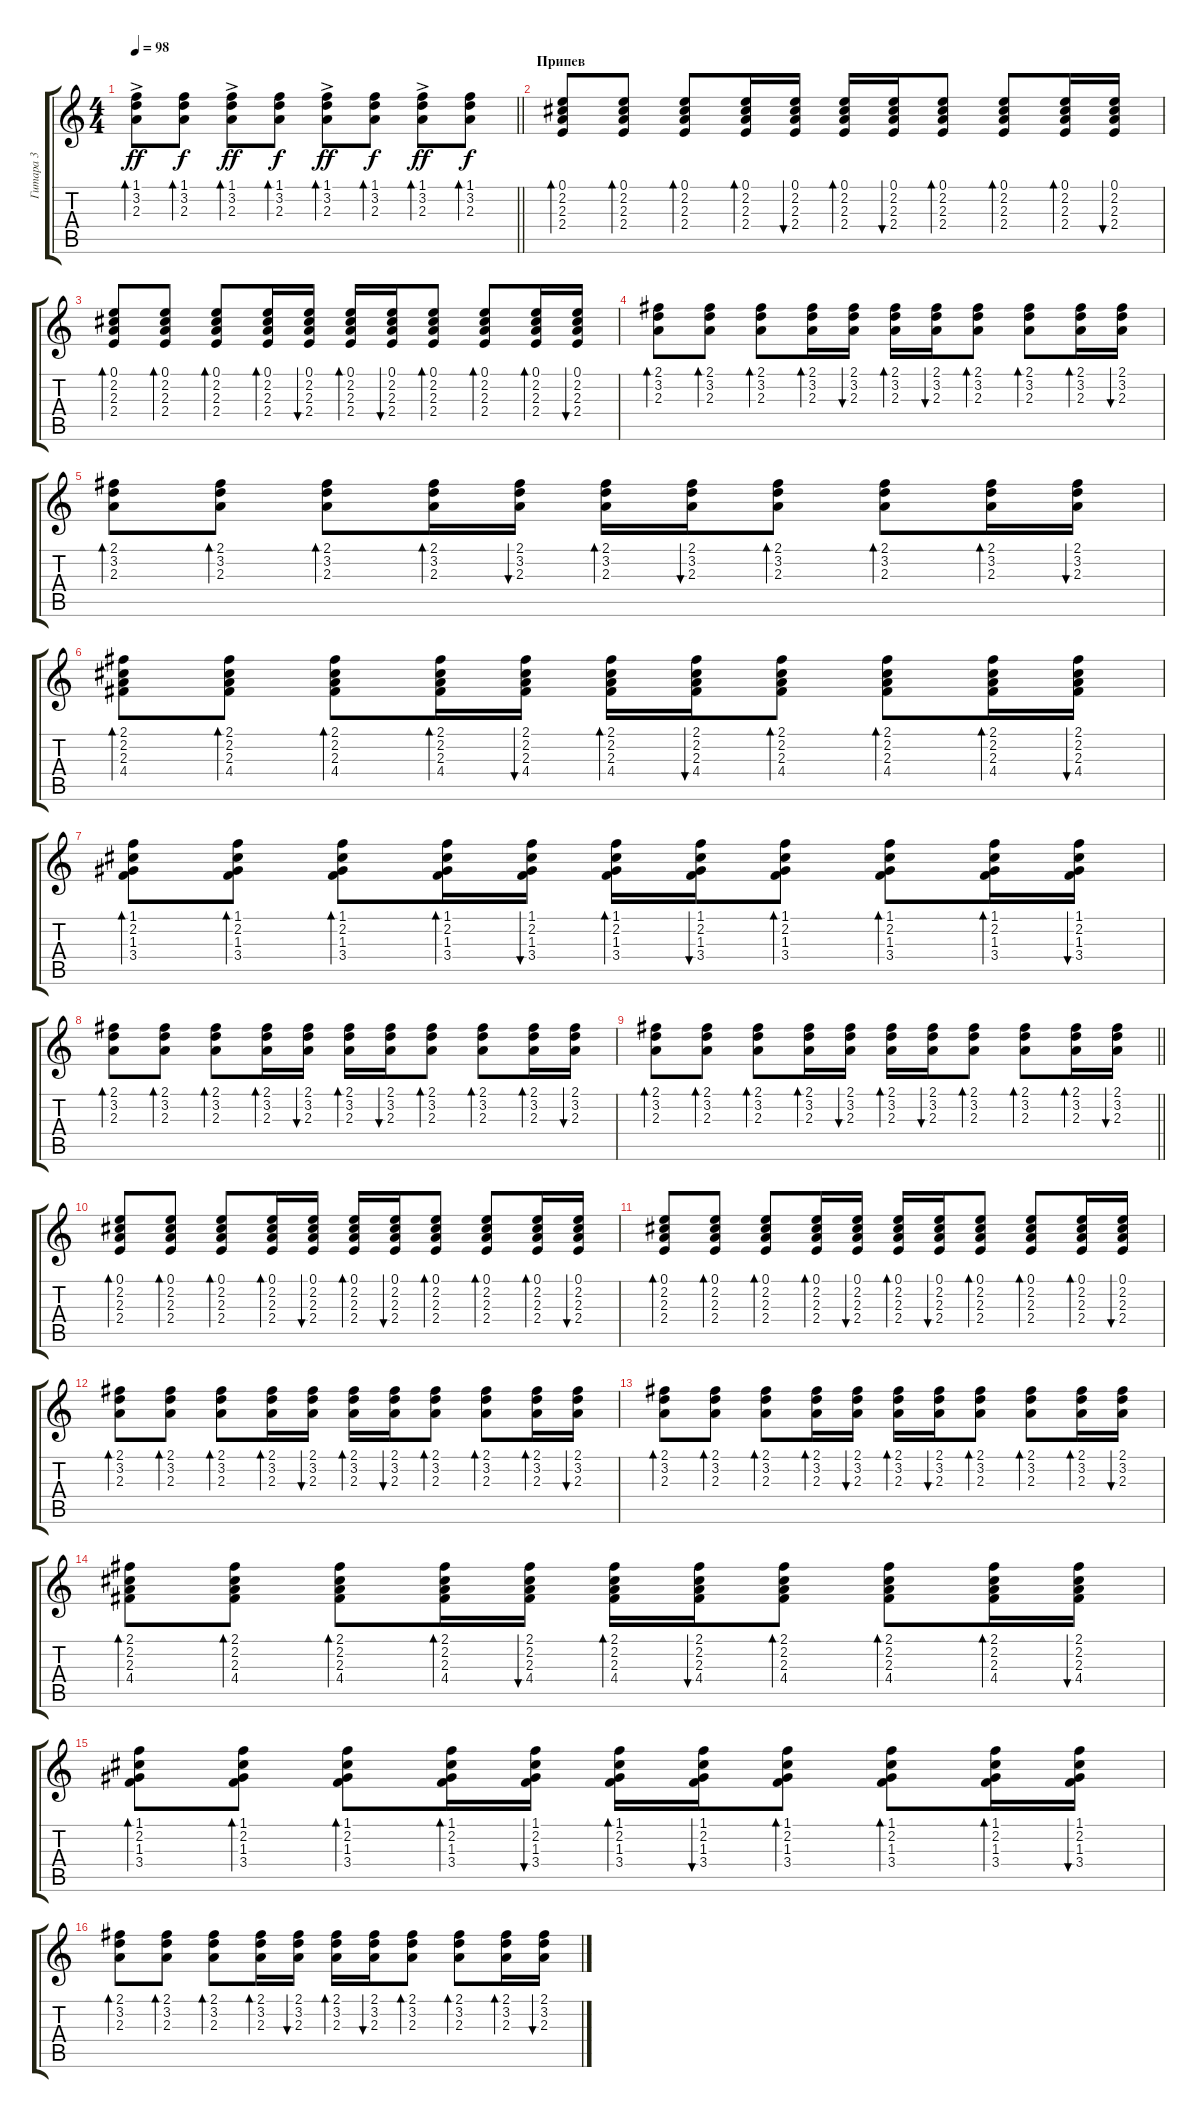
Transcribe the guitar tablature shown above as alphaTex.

\track ("Гитара 3" "Гитара 3") {instrument acousticguitarsteel}
\staff {score tabs}
\tuning (E4 B3 G3 D3 A2 E2) {hide}
\ts (4 4)
\tempo 98
\clef g2
\barLineRight lightlight
\ks c
(1.1{ac} 3.2{ac} 2.3{ac}).8{bd 60 dy ff} (1.1 3.2 2.3).8{bd 60 dy f} (1.1{ac} 3.2{ac} 2.3{ac}).8{bd 60 dy ff} (1.1 3.2 2.3).8{bd 60 dy f} (1.1{ac} 3.2{ac} 2.3{ac}).8{bd 60 dy ff} (1.1 3.2 2.3).8{bd 60 dy f} (1.1{ac} 3.2{ac} 2.3{ac}).8{bd 60 dy ff} (1.1 3.2 2.3).8{bd 60 dy f} |
\section ("" "Припев")
(0.1 2.2 2.3 2.4).8{bd 60 volume 12} (0.1 2.2 2.3 2.4).8{bd 60} (0.1 2.2 2.3 2.4).8{bd 60} (0.1 2.2 2.3 2.4).16{bd 60} (0.1 2.2 2.3 2.4).16{bu 60} (0.1 2.2 2.3 2.4).16{bd 60} (0.1 2.2 2.3 2.4).16{bu 60} (0.1 2.2 2.3 2.4).8{bd 60} (0.1 2.2 2.3 2.4).8{bd 60} (0.1 2.2 2.3 2.4).16{bd 60} (0.1 2.2 2.3 2.4).16{bu 60} |
(0.1 2.2 2.3 2.4).8{bd 60} (0.1 2.2 2.3 2.4).8{bd 60} (0.1 2.2 2.3 2.4).8{bd 60} (0.1 2.2 2.3 2.4).16{bd 60} (0.1 2.2 2.3 2.4).16{bu 60} (0.1 2.2 2.3 2.4).16{bd 60} (0.1 2.2 2.3 2.4).16{bu 60} (0.1 2.2 2.3 2.4).8{bd 60} (0.1 2.2 2.3 2.4).8{bd 60} (0.1 2.2 2.3 2.4).16{bd 60} (0.1 2.2 2.3 2.4).16{bu 60} |
(2.1 3.2 2.3).8{bd 60} (2.1 3.2 2.3).8{bd 60} (2.1 3.2 2.3).8{bd 60} (2.1 3.2 2.3).16{bd 60} (2.1 3.2 2.3).16{bu 60} (2.1 3.2 2.3).16{bd 60} (2.1 3.2 2.3).16{bu 60} (2.1 3.2 2.3).8{bd 60} (2.1 3.2 2.3).8{bd 60} (2.1 3.2 2.3).16{bd 60} (2.1 3.2 2.3).16{bu 60} |
(2.1 3.2 2.3).8{bd 60} (2.1 3.2 2.3).8{bd 60} (2.1 3.2 2.3).8{bd 60} (2.1 3.2 2.3).16{bd 60} (2.1 3.2 2.3).16{bu 60} (2.1 3.2 2.3).16{bd 60} (2.1 3.2 2.3).16{bu 60} (2.1 3.2 2.3).8{bd 60} (2.1 3.2 2.3).8{bd 60} (2.1 3.2 2.3).16{bd 60} (2.1 3.2 2.3).16{bu 60} |
(2.1 2.2 2.3 4.4).8{bd 60} (2.1 2.2 2.3 4.4).8{bd 60} (2.1 2.2 2.3 4.4).8{bd 60} (2.1 2.2 2.3 4.4).16{bd 60} (2.1 2.2 2.3 4.4).16{bu 60} (2.1 2.2 2.3 4.4).16{bd 60} (2.1 2.2 2.3 4.4).16{bu 60} (2.1 2.2 2.3 4.4).8{bd 60} (2.1 2.2 2.3 4.4).8{bd 60} (2.1 2.2 2.3 4.4).16{bd 60} (2.1 2.2 2.3 4.4).16{bu 60} |
(1.1 2.2 1.3 3.4).8{bd 60} (1.1 2.2 1.3 3.4).8{bd 60} (1.1 2.2 1.3 3.4).8{bd 60} (1.1 2.2 1.3 3.4).16{bd 60} (1.1 2.2 1.3 3.4).16{bu 60} (1.1 2.2 1.3 3.4).16{bd 60} (1.1 2.2 1.3 3.4).16{bu 60} (1.1 2.2 1.3 3.4).8{bd 60} (1.1 2.2 1.3 3.4).8{bd 60} (1.1 2.2 1.3 3.4).16{bd 60} (1.1 2.2 1.3 3.4).16{bu 60} |
(2.1 3.2 2.3).8{bd 60} (2.1 3.2 2.3).8{bd 60} (2.1 3.2 2.3).8{bd 60} (2.1 3.2 2.3).16{bd 60} (2.1 3.2 2.3).16{bu 60} (2.1 3.2 2.3).16{bd 60} (2.1 3.2 2.3).16{bu 60} (2.1 3.2 2.3).8{bd 60} (2.1 3.2 2.3).8{bd 60} (2.1 3.2 2.3).16{bd 60} (2.1 3.2 2.3).16{bu 60} |
\barLineRight lightlight
(2.1 3.2 2.3).8{bd 60} (2.1 3.2 2.3).8{bd 60} (2.1 3.2 2.3).8{bd 60} (2.1 3.2 2.3).16{bd 60} (2.1 3.2 2.3).16{bu 60} (2.1 3.2 2.3).16{bd 60} (2.1 3.2 2.3).16{bu 60} (2.1 3.2 2.3).8{bd 60} (2.1 3.2 2.3).8{bd 60} (2.1 3.2 2.3).16{bd 60} (2.1 3.2 2.3).16{bu 60} |
(0.1 2.2 2.3 2.4).8{bd 60} (0.1 2.2 2.3 2.4).8{bd 60} (0.1 2.2 2.3 2.4).8{bd 60} (0.1 2.2 2.3 2.4).16{bd 60} (0.1 2.2 2.3 2.4).16{bu 60} (0.1 2.2 2.3 2.4).16{bd 60} (0.1 2.2 2.3 2.4).16{bu 60} (0.1 2.2 2.3 2.4).8{bd 60} (0.1 2.2 2.3 2.4).8{bd 60} (0.1 2.2 2.3 2.4).16{bd 60} (0.1 2.2 2.3 2.4).16{bu 60} |
(0.1 2.2 2.3 2.4).8{bd 60} (0.1 2.2 2.3 2.4).8{bd 60} (0.1 2.2 2.3 2.4).8{bd 60} (0.1 2.2 2.3 2.4).16{bd 60} (0.1 2.2 2.3 2.4).16{bu 60} (0.1 2.2 2.3 2.4).16{bd 60} (0.1 2.2 2.3 2.4).16{bu 60} (0.1 2.2 2.3 2.4).8{bd 60} (0.1 2.2 2.3 2.4).8{bd 60} (0.1 2.2 2.3 2.4).16{bd 60} (0.1 2.2 2.3 2.4).16{bu 60} |
(2.1 3.2 2.3).8{bd 60} (2.1 3.2 2.3).8{bd 60} (2.1 3.2 2.3).8{bd 60} (2.1 3.2 2.3).16{bd 60} (2.1 3.2 2.3).16{bu 60} (2.1 3.2 2.3).16{bd 60} (2.1 3.2 2.3).16{bu 60} (2.1 3.2 2.3).8{bd 60} (2.1 3.2 2.3).8{bd 60} (2.1 3.2 2.3).16{bd 60} (2.1 3.2 2.3).16{bu 60} |
(2.1 3.2 2.3).8{bd 60} (2.1 3.2 2.3).8{bd 60} (2.1 3.2 2.3).8{bd 60} (2.1 3.2 2.3).16{bd 60} (2.1 3.2 2.3).16{bu 60} (2.1 3.2 2.3).16{bd 60} (2.1 3.2 2.3).16{bu 60} (2.1 3.2 2.3).8{bd 60} (2.1 3.2 2.3).8{bd 60} (2.1 3.2 2.3).16{bd 60} (2.1 3.2 2.3).16{bu 60} |
(2.1 2.2 2.3 4.4).8{bd 60} (2.1 2.2 2.3 4.4).8{bd 60} (2.1 2.2 2.3 4.4).8{bd 60} (2.1 2.2 2.3 4.4).16{bd 60} (2.1 2.2 2.3 4.4).16{bu 60} (2.1 2.2 2.3 4.4).16{bd 60} (2.1 2.2 2.3 4.4).16{bu 60} (2.1 2.2 2.3 4.4).8{bd 60} (2.1 2.2 2.3 4.4).8{bd 60} (2.1 2.2 2.3 4.4).16{bd 60} (2.1 2.2 2.3 4.4).16{bu 60} |
(1.1 2.2 1.3 3.4).8{bd 60} (1.1 2.2 1.3 3.4).8{bd 60} (1.1 2.2 1.3 3.4).8{bd 60} (1.1 2.2 1.3 3.4).16{bd 60} (1.1 2.2 1.3 3.4).16{bu 60} (1.1 2.2 1.3 3.4).16{bd 60} (1.1 2.2 1.3 3.4).16{bu 60} (1.1 2.2 1.3 3.4).8{bd 60} (1.1 2.2 1.3 3.4).8{bd 60} (1.1 2.2 1.3 3.4).16{bd 60} (1.1 2.2 1.3 3.4).16{bu 60} |
(2.1 3.2 2.3).8{bd 60} (2.1 3.2 2.3).8{bd 60} (2.1 3.2 2.3).8{bd 60} (2.1 3.2 2.3).16{bd 60} (2.1 3.2 2.3).16{bu 60} (2.1 3.2 2.3).16{bd 60} (2.1 3.2 2.3).16{bu 60} (2.1 3.2 2.3).8{bd 60} (2.1 3.2 2.3).8{bd 60} (2.1 3.2 2.3).16{bd 60} (2.1 3.2 2.3).16{bu 60}
